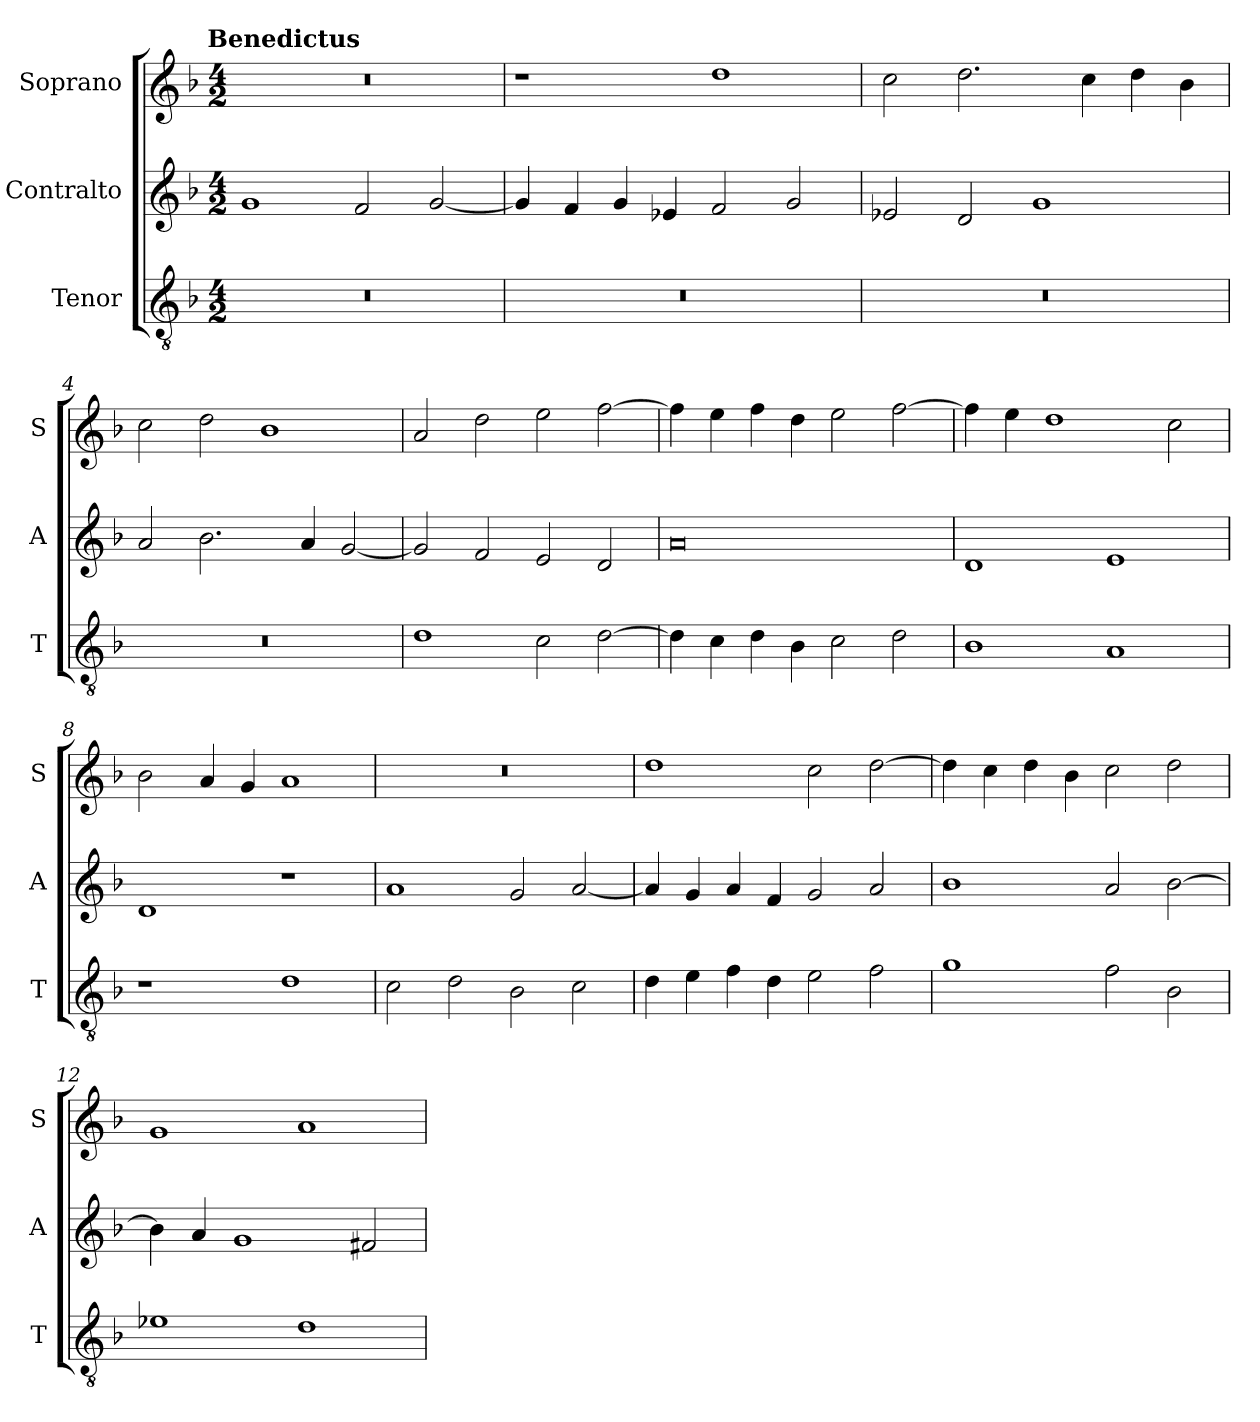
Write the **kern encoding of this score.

**kern	**kern	**kern
*part3	*part2	*part1
*staff3	*staff2	*staff1
*I"Tenor	*I"Contralto	*I"Soprano
*I'T	*I'A	*I'S
*clefGv2	*clefG2	*clefG2
*k[b-]	*k[b-]	*k[b-]
*G:dor	*G:dor	*G:dor
!!LO:TX:omd:t=Benedictus
*M4/2	*M4/2	*M4/2
=1	=1	=1
0r	1g	0r
.	2f	.
.	[2g	.
=2	=2	=2
0r	4g]	1r
.	4f	.
.	4g	.
.	4e-X	.
.	2f	1dd
.	2g	.
=3	=3	=3
0r	2e-X	2cc
.	2d	2.dd
.	1g	.
.	.	4cc
.	.	4dd
.	.	4b-
=4	=4	=4
0r	2a	2cc
.	2.b-	2dd
.	.	1b-
.	4a	.
.	[2g	.
=5	=5	=5
1d	2g]	2a
.	2f	2dd
2c	2e	2ee
[2d	2d	[2ff
=6	=6	=6
4d]	0a	4ff]
4c	.	4ee
4d	.	4ff
4B-	.	4dd
2c	.	2ee
2d	.	[2ff
=7	=7	=7
1B-	1d	4ff]
.	.	4ee
.	.	1dd
1A	1e	.
.	.	2cc
=8	=8	=8
1r	1d	2b-
.	.	4a
.	.	4g
1d	1r	1a
=9	=9	=9
2c	1a	0r
2d	.	.
2B-	2g	.
2c	[2a	.
=10	=10	=10
4d	4a]	1dd
4e	4g	.
4f	4a	.
4d	4f	.
2e	2g	2cc
2f	2a	[2dd
=11	=11	=11
1g	1b-	4dd]
.	.	4cc
.	.	4dd
.	.	4b-
2f	2a	2cc
2B-	[2b-	2dd
=12	=12	=12
1e-X	4b-]	1g
.	4a	.
.	1g	.
1d	.	1a
.	2f#X	.
=	=	=
*-	*-	*-
